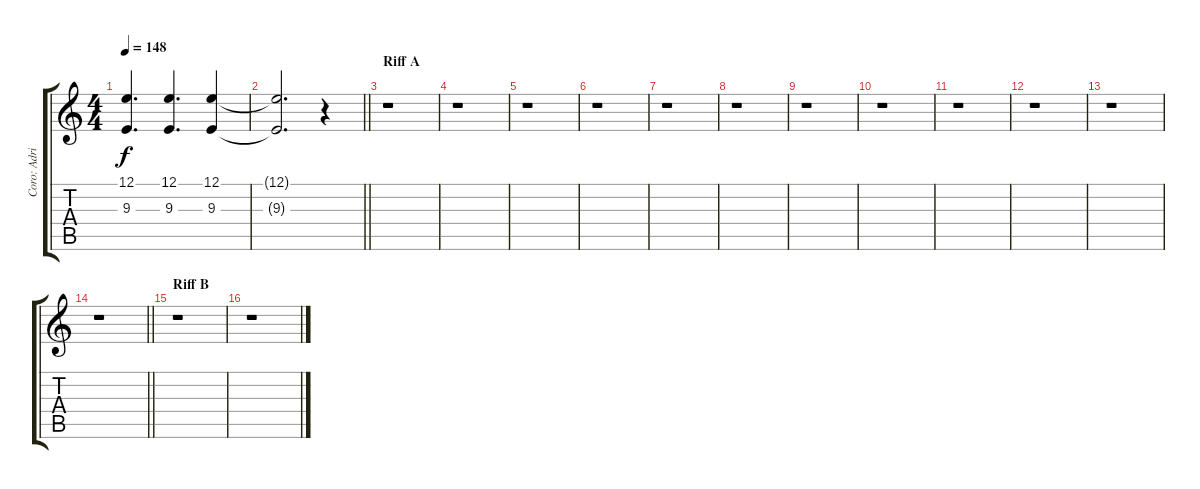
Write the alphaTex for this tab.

\track ("Coro: Adrian" "Coro: Adri") {instrument choiraahs}
\staff {score tabs}
\tuning (E4 B3 G3 D3 A2 E2) {hide}
\ts (4 4)
\tempo 148
\clef g2
\ks c
(12.1 9.3).4{d dy f} (12.1 9.3).4{d} (12.1 9.3).4 |
\barLineRight lightlight
(12.1{t} 9.3{t}).2{d} r.4 |
\section ("" "Riff A")
r.1 |
r.1 |
r.1 |
r.1 |
r.1 |
r.1 |
r.1 |
r.1 |
r.1 |
r.1 |
r.1 |
\barLineRight lightlight
r.1 |
\section ("" "Riff B")
r.1 |
r.1
